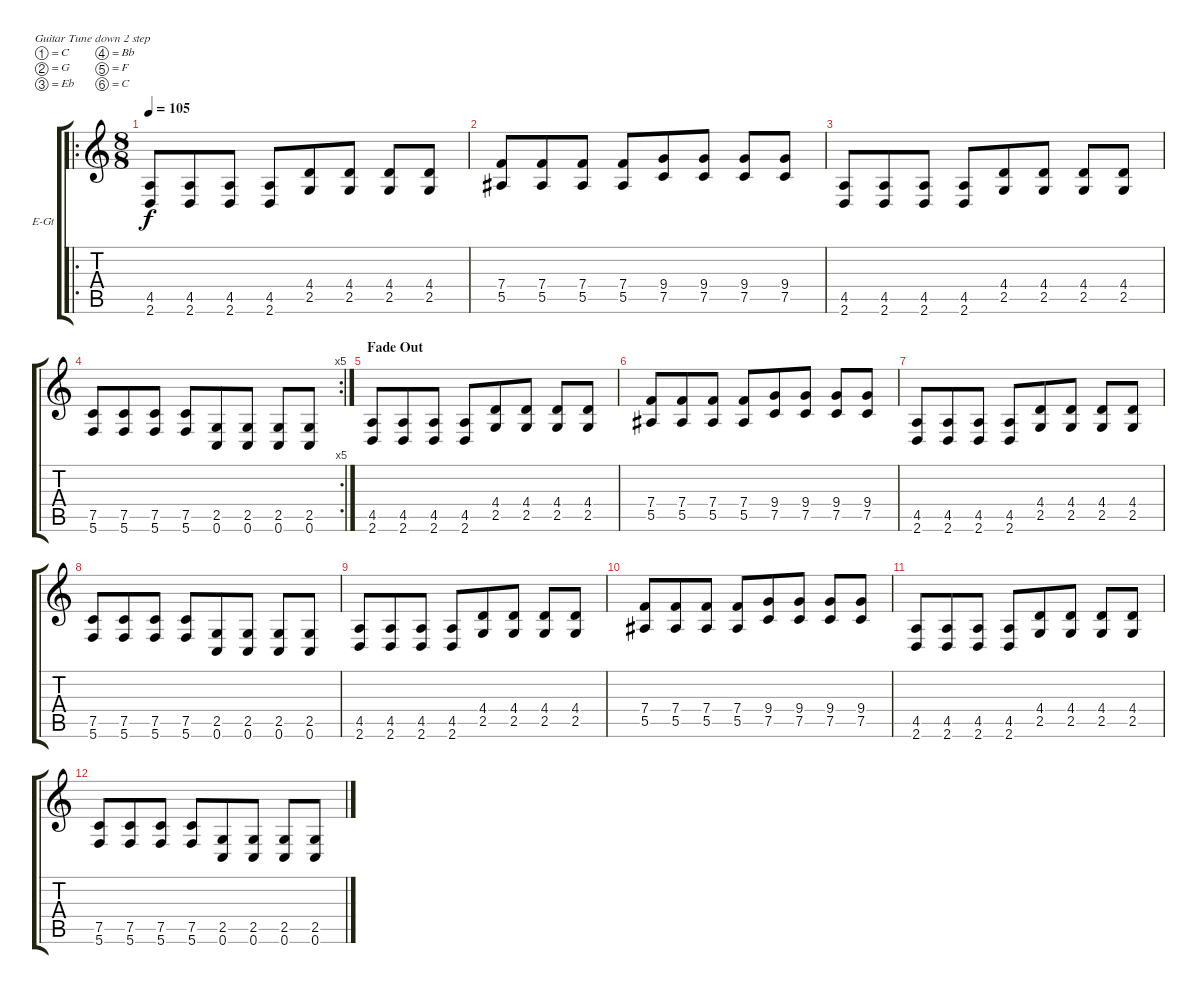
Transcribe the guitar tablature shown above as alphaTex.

\bracketExtendMode groupsimilarinstruments
\firstSystemTrackNameOrientation horizontal
\otherSystemsTrackNameOrientation horizontal
\track ("Guitar 2" "E-Gt") {solo instrument distortionguitar}
\staff {score tabs}
\tuning (C4 G3 Eb3 Bb2 F2 C2)
\ro
\ts (8 8)
\tempo 105
\clef g2
\ks c
(4.5 2.6).8{dy f} (4.5 2.6).8 (4.5 2.6).8 (4.5 2.6).8 (4.4 2.5).8 (4.4 2.5).8 (4.4 2.5).8 (4.4 2.5).8 |
(7.4 5.5).8 (7.4 5.5).8 (7.4 5.5).8 (7.4 5.5).8 (9.4 7.5).8 (9.4 7.5).8 (9.4 7.5).8 (9.4 7.5).8 |
(4.5 2.6).8 (4.5 2.6).8 (4.5 2.6).8 (4.5 2.6).8 (4.4 2.5).8 (4.4 2.5).8 (4.4 2.5).8 (4.4 2.5).8 |
\rc 5
(7.5 5.6).8 (7.5 5.6).8 (7.5 5.6).8 (7.5 5.6).8 (2.5 0.6).8 (2.5 0.6).8 (2.5 0.6).8 (2.5 0.6).8 |
\section ("" "Fade Out")
(4.5 2.6).8 (4.5 2.6).8 (4.5 2.6).8 (4.5 2.6).8 (4.4 2.5).8 (4.4 2.5).8 (4.4 2.5).8 (4.4 2.5).8 |
(7.4 5.5).8 (7.4 5.5).8 (7.4 5.5).8 (7.4 5.5).8 (9.4 7.5).8 (9.4 7.5).8 (9.4 7.5).8 (9.4 7.5).8 |
(4.5 2.6).8 (4.5 2.6).8 (4.5 2.6).8 (4.5 2.6).8 (4.4 2.5).8 (4.4 2.5).8 (4.4 2.5).8 (4.4 2.5).8 |
(7.5 5.6).8 (7.5 5.6).8 (7.5 5.6).8 (7.5 5.6).8 (2.5 0.6).8 (2.5 0.6).8 (2.5 0.6).8 (2.5 0.6).8 |
(4.5 2.6).8 (4.5 2.6).8 (4.5 2.6).8 (4.5 2.6).8 (4.4 2.5).8 (4.4 2.5).8 (4.4 2.5).8 (4.4 2.5).8 |
(7.4 5.5).8 (7.4 5.5).8 (7.4 5.5).8 (7.4 5.5).8 (9.4 7.5).8 (9.4 7.5).8 (9.4 7.5).8 (9.4 7.5).8 |
(4.5 2.6).8 (4.5 2.6).8 (4.5 2.6).8 (4.5 2.6).8 (4.4 2.5).8 (4.4 2.5).8 (4.4 2.5).8 (4.4 2.5).8 |
(7.5 5.6).8 (7.5 5.6).8 (7.5 5.6).8 (7.5 5.6).8 (2.5 0.6).8 (2.5 0.6).8 (2.5 0.6).8 (2.5 0.6).8
